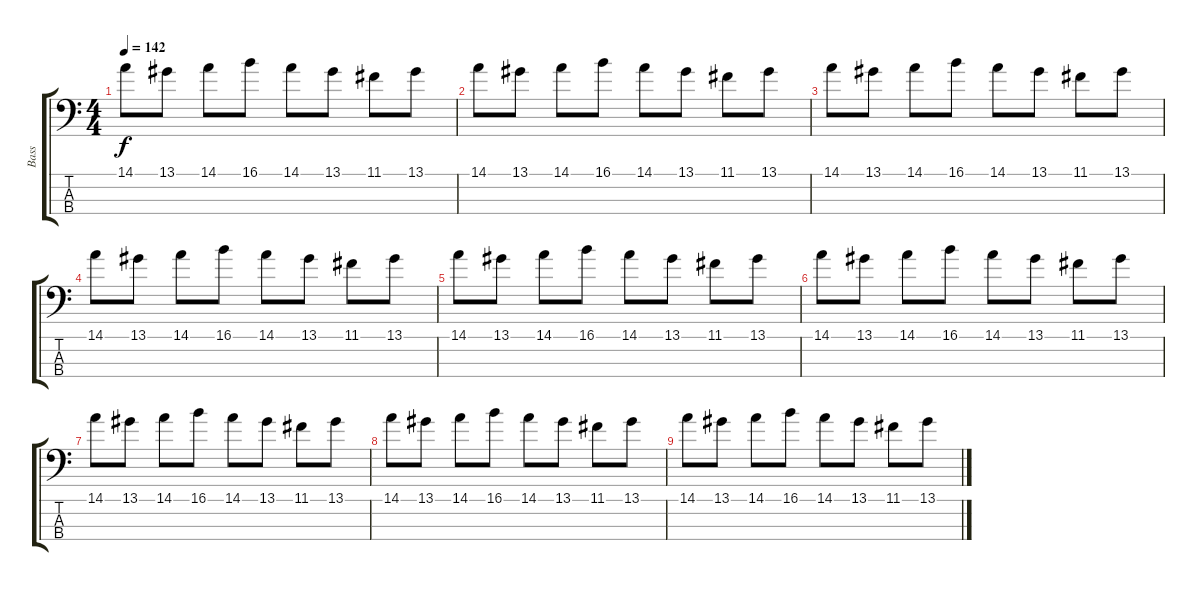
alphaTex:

\track ("Bass" "Bass") {instrument electricbasspick}
\staff {score tabs}
\tuning (G2 D2 A1 E1) {hide}
\ts (4 4)
\tempo 142
\clef f4
\ks c
14.1.8{dy f} 13.1.8 14.1.8 16.1.8 14.1.8 13.1.8 11.1.8 13.1.8 |
14.1.8 13.1.8 14.1.8 16.1.8 14.1.8 13.1.8 11.1.8 13.1.8 |
14.1.8 13.1.8 14.1.8 16.1.8 14.1.8 13.1.8 11.1.8 13.1.8 |
14.1.8 13.1.8 14.1.8 16.1.8 14.1.8 13.1.8 11.1.8 13.1.8 |
14.1.8 13.1.8 14.1.8 16.1.8 14.1.8 13.1.8 11.1.8 13.1.8 |
14.1.8 13.1.8 14.1.8 16.1.8 14.1.8 13.1.8 11.1.8 13.1.8 |
14.1.8 13.1.8 14.1.8 16.1.8 14.1.8 13.1.8 11.1.8 13.1.8 |
14.1.8 13.1.8 14.1.8 16.1.8 14.1.8 13.1.8 11.1.8 13.1.8 |
14.1.8 13.1.8 14.1.8 16.1.8 14.1.8 13.1.8 11.1.8 13.1.8
